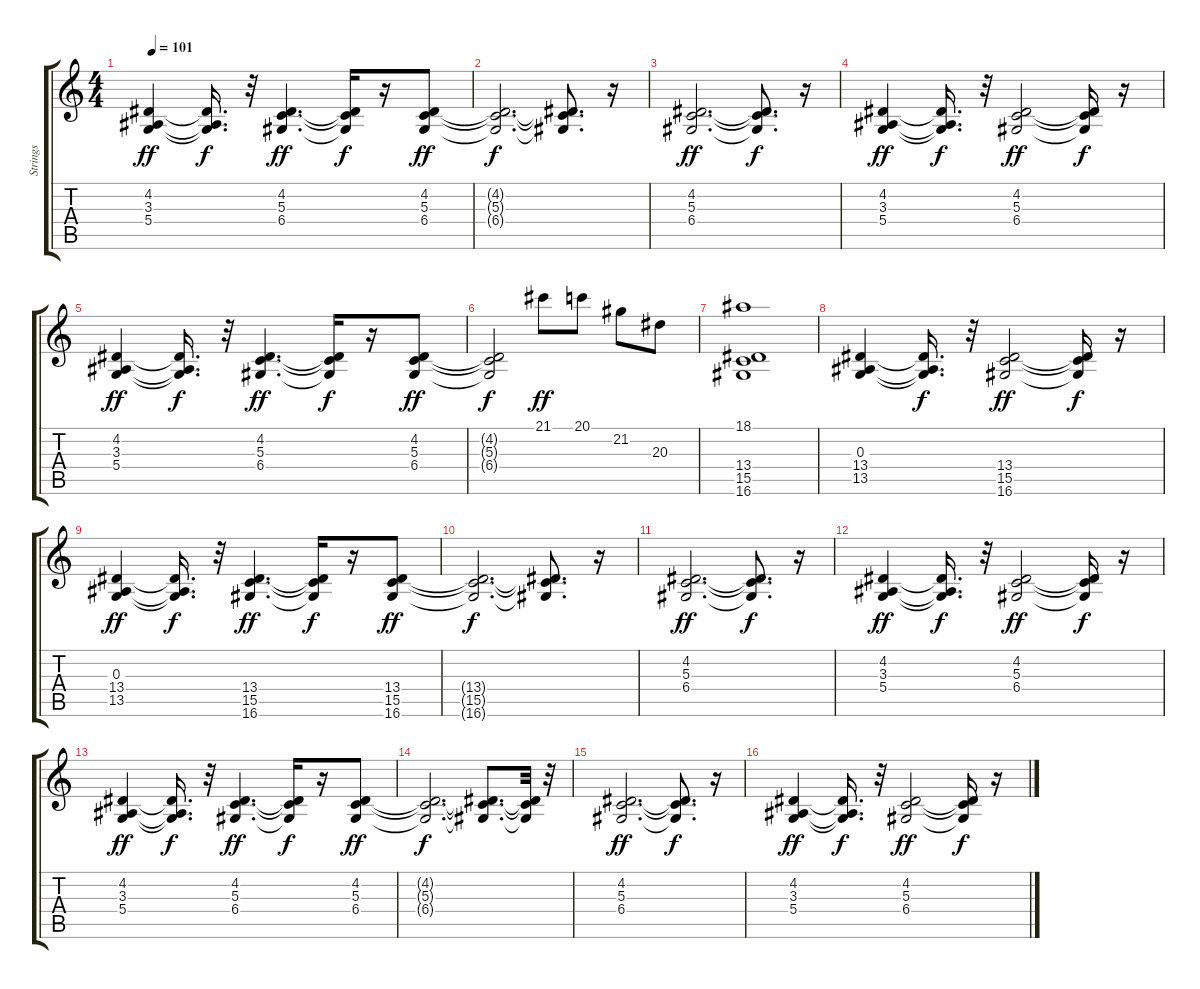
\track ("Strings" "Strings") {instrument synthstrings1}
\staff {score tabs}
\tuning (E4 B3 G3 D3 A2 E2) {hide}
\ts (4 4)
\tempo 101
\clef g2
\ks c
(4.2 3.3 5.4).4{dy ff} (4.2{t} 3.3{t} 5.4{t}).16{d dy f} r.32 (4.2 5.3 6.4).4{d dy ff} (4.2{t} 5.3{t} 6.4{t}).16{dy f} r.16 (4.2 5.3 6.4).8{dy ff} |
(4.2{t} 5.3{t} 6.4{t}).2{d dy f} (4.2{t} 5.3{t} 6.4{t}).8{d} r.16 |
(4.2 5.3 6.4).2{d dy ff} (4.2{t} 5.3{t} 6.4{t}).8{d dy f} r.16 |
(4.2 3.3 5.4).4{dy ff} (4.2{t} 3.3{t} 5.4{t}).16{d dy f} r.32 (4.2 5.3 6.4).2{dy ff} (4.2{t} 5.3{t} 6.4{t}).16{dy f} r.16 |
(4.2 3.3 5.4).4{dy ff} (4.2{t} 3.3{t} 5.4{t}).16{d dy f} r.32 (4.2 5.3 6.4).4{d dy ff} (4.2{t} 5.3{t} 6.4{t}).16{dy f} r.16 (4.2 5.3 6.4).8{dy ff} |
(4.2{t} 5.3{t} 6.4{t}).2{dy f} 21.1.8{dy ff} 20.1.8 21.2.8 20.3.8 |
(18.1 13.4 15.5 16.6).1 |
(0.3 13.4 13.5).4 (0.3{t} 13.4{t} 13.5{t}).16{d dy f} r.32 (13.4 15.5 16.6).2{dy ff} (13.4{t} 15.5{t} 16.6{t}).16{dy f} r.16 |
(0.3 13.4 13.5).4{dy ff} (0.3{t} 13.4{t} 13.5{t}).16{d dy f} r.32 (13.4 15.5 16.6).4{d dy ff} (13.4{t} 15.5{t} 16.6{t}).16{dy f} r.16 (13.4 15.5 16.6).8{dy ff} |
(13.4{t} 15.5{t} 16.6{t}).2{d dy f} (13.4{t} 15.5{t} 16.6{t}).8{d} r.16 |
(4.2 5.3 6.4).2{d dy ff} (4.2{t} 5.3{t} 6.4{t}).8{d dy f} r.16 |
(4.2 3.3 5.4).4{dy ff} (4.2{t} 3.3{t} 5.4{t}).16{d dy f} r.32 (4.2 5.3 6.4).2{dy ff} (4.2{t} 5.3{t} 6.4{t}).16{dy f} r.16 |
(4.2 3.3 5.4).4{dy ff} (4.2{t} 3.3{t} 5.4{t}).16{d dy f} r.32 (4.2 5.3 6.4).4{d dy ff} (4.2{t} 5.3{t} 6.4{t}).16{dy f} r.16 (4.2 5.3 6.4).8{dy ff} |
(4.2{t} 5.3{t} 6.4{t}).2{d dy f} (4.2{t} 5.3{t} 6.4{t}).8{d} (4.2{t} 5.3{t} 6.4{t}).32 r.32 |
(4.2 5.3 6.4).2{d dy ff} (4.2{t} 5.3{t} 6.4{t}).8{d dy f} r.16 |
(4.2 3.3 5.4).4{dy ff} (4.2{t} 3.3{t} 5.4{t}).16{d dy f} r.32 (4.2 5.3 6.4).2{dy ff} (4.2{t} 5.3{t} 6.4{t}).16{dy f} r.16
